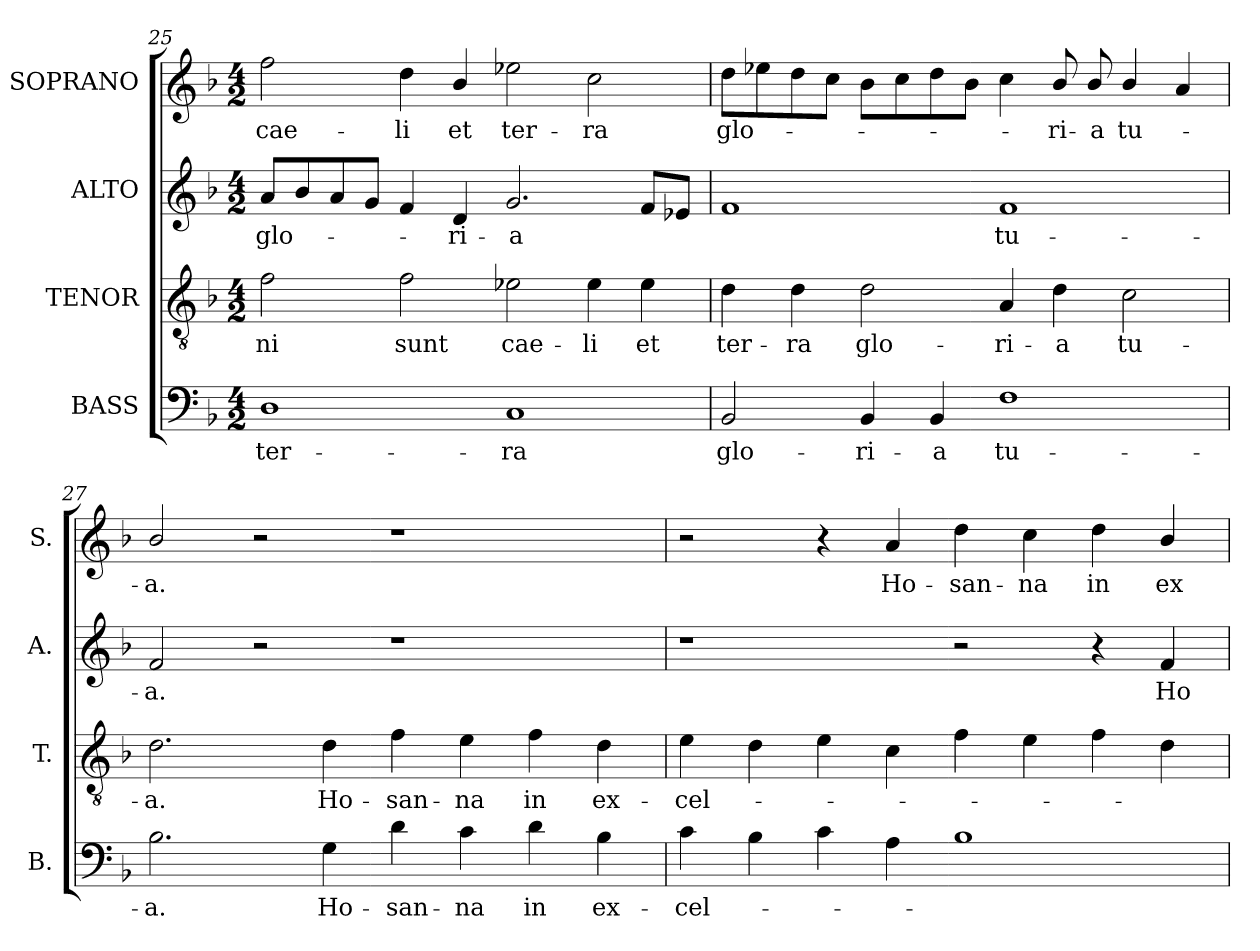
**kern	**text	**kern	**text	**kern	**text	**kern	**text
*part4	*part4	*part3	*part3	*part2	*part2	*part1	*part1
*staff4	*staff4	*staff3	*staff3	*staff2	*staff2	*staff1	*staff1
*I"BASS	*	*I"TENOR	*	*I"ALTO	*	*I"SOPRANO	*
*I'B.	*	*I'T.	*	*I'A.	*	*I'S.	*
!!LO:LB:g=z
*clefF4	*	*clefGv2	*	*clefG2	*	*clefG2	*
*	*	*ITrd7c12	*	*	*	*	*
*k[b-]	*	*k[b-]	*	*k[b-]	*	*k[b-]	*
*F:	*	*F:	*	*F:	*	*F:	*
*M4/2	*	*M4/2	*	*M4/2	*	*M4/2	*
=25	=25	=25	=25	=25	=25	=25	=25
!	!LO:LY:b:color=#000000	!	!	!	!	!	!
!	!	!	!LO:LY:b:color=#000000	!	!	!	!
!	!	!	!	!	!LO:LY:b:color=#000000	!	!
!	!	!	!	!	!	!	!LO:LY:b:color=#000000
1Di	ter-	2Fi\	-ni	8ai/L	glo-	2ffi\	cae-
.	.	.	.	8b-i/	.	.	.
.	.	.	.	8ai/	.	.	.
.	.	.	.	8gi/J	.	.	.
!	!	!	!LO:LY:b:color=#000000	!	!	!	!
!	!	!	!	!	!	!	!LO:LY:b:color=#000000
.	.	2Fi\	sunt	4fi/	.	4ddi\	-li
!	!	!	!	!	!LO:LY:b:color=#000000	!	!
!	!	!	!	!	!	!	!LO:LY:b:color=#000000
.	.	.	.	4di/	-ri-	4b-i/	et
!	!LO:LY:b:color=#000000	!	!	!	!	!	!
!	!	!	!LO:LY:b:color=#000000	!	!	!	!
!	!	!	!	!	!LO:LY:b:color=#000000	!	!
!	!	!	!	!	!	!	!LO:LY:b:color=#000000
1Ci	-ra	2E-Xi\	cae-	2.gi/	-a	2ee-Xi\	ter-
!	!	!	!LO:LY:b:color=#000000	!	!	!	!
!	!	!	!	!	!	!	!LO:LY:b:color=#000000
.	.	4E-i\	-li	.	.	2cci\	-ra
!	!	!	!LO:LY:b:color=#000000	!	!	!	!
.	.	4E-i\	et	8fi/L	.	.	.
.	.	.	.	8e-Xi/J	.	.	.
=26	=26	=26	=26	=26	=26	=26	=26
!	!LO:LY:b:color=#000000	!	!	!	!	!	!
!	!	!	!LO:LY:b:color=#000000	!	!	!	!
!	!	!	!	!	!	!	!LO:LY:b:color=#000000
2BB-i/	glo-	4Di\	ter-	1fi	.	8ddi\L	glo-
.	.	.	.	.	.	8ee-Xi\	.
!	!	!	!LO:LY:b:color=#000000	!	!	!	!
.	.	4Di\	-ra	.	.	8ddi\	.
.	.	.	.	.	.	8cci\J	.
!	!LO:LY:b:color=#000000	!	!	!	!	!	!
!	!	!	!LO:LY:b:color=#000000	!	!	!	!
4BB-i/	-ri-	2Di\	glo-	.	.	8b-i\L	.
.	.	.	.	.	.	8cci\	.
!	!LO:LY:b:color=#000000	!	!	!	!	!	!
4BB-i/	-a	.	.	.	.	8ddi\	.
.	.	.	.	.	.	8b-i\J	.
!	!LO:LY:b:color=#000000	!	!	!	!	!	!
!	!	!	!LO:LY:b:color=#000000	!	!	!	!
!	!	!	!	!	!LO:LY:b:color=#000000	!	!
1Fi	tu-	4AAi/	-ri-	1fi	tu-	4cci\	.
!	!	!	!LO:LY:b:color=#000000	!	!	!	!
!	!	!	!	!	!	!	!LO:LY:b:color=#000000
.	.	4Di\	-a	.	.	8b-i/	-ri-
!	!	!	!	!	!	!	!LO:LY:b:color=#000000
.	.	.	.	.	.	8b-i/	-a
!	!	!	!LO:LY:b:color=#000000	!	!	!	!
!	!	!	!	!	!	!	!LO:LY:b:color=#000000
.	.	2Ci\	tu-	.	.	4b-i/	tu-
.	.	.	.	.	.	4ai/	.
=27	=27	=27	=27	=27	=27	=27	=27
!	!LO:LY:b:color=#000000	!	!	!	!	!	!
!	!	!	!LO:LY:b:color=#000000	!	!	!	!
!	!	!	!	!	!LO:LY:b:color=#000000	!	!
!	!	!	!	!	!	!	!LO:LY:b:color=#000000
2.B-i\	-a.	2.Di\	-a.	2fi/	-a.	2b-i/	-a.
.	.	.	.	2r	.	2r	.
!	!LO:LY:b:color=#000000	!	!	!	!	!	!
!	!	!	!LO:LY:b:color=#000000	!	!	!	!
4Gi\	Ho-	4Di\	Ho-	.	.	.	.
!	!LO:LY:b:color=#000000	!	!	!	!	!	!
!	!	!	!LO:LY:b:color=#000000	!	!	!	!
4di\	-san-	4Fi\	-san-	1r	.	1r	.
!	!LO:LY:b:color=#000000	!	!	!	!	!	!
!	!	!	!LO:LY:b:color=#000000	!	!	!	!
4ci\	-na	4Ei\	-na	.	.	.	.
!	!LO:LY:b:color=#000000	!	!	!	!	!	!
!	!	!	!LO:LY:b:color=#000000	!	!	!	!
4di\	in	4Fi\	in	.	.	.	.
!	!LO:LY:b:color=#000000	!	!	!	!	!	!
!	!	!	!LO:LY:b:color=#000000	!	!	!	!
4B-i\	ex-	4Di\	ex-	.	.	.	.
!!LO:PB:g=z
=28	=28	=28	=28	=28	=28	=28	=28
!	!LO:LY:b:color=#000000	!	!	!	!	!	!
!	!	!	!LO:LY:b:color=#000000	!	!	!	!
4ci\	-cel-	4Ei\	-cel-	1r	.	2r	.
4B-i\	.	4Di\	.	.	.	.	.
4ci\	.	4Ei\	.	.	.	4r	.
!	!	!	!	!	!	!	!LO:LY:b:color=#000000
4Ai\	.	4Ci\	.	.	.	4ai/	Ho-
!	!	!	!	!	!	!	!LO:LY:b:color=#000000
1B-i	.	4Fi\	.	2r	.	4ddi\	-san-
!	!	!	!	!	!	!	!LO:LY:b:color=#000000
.	.	4Ei\	.	.	.	4cci\	-na
!	!	!	!	!	!	!	!LO:LY:b:color=#000000
.	.	4Fi\	.	4r	.	4ddi\	in
!	!	!	!	!	!LO:LY:b:color=#000000	!	!
!	!	!	!	!	!	!	!LO:LY:b:color=#000000
.	.	4Di\	.	4fi/	Ho-	4b-i/	ex-
=	=	=	=	=	=	=	=
*-	*-	*-	*-	*-	*-	*-	*-
